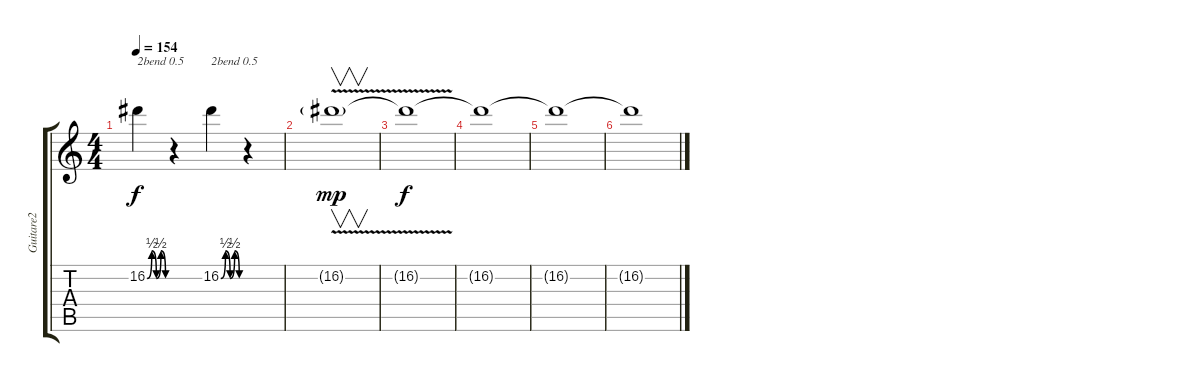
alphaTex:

\track ("Guitare2" "Guitare2") {instrument distortionguitar}
\staff {score tabs}
\tuning (E4 B3 G3 D3 A2 E2) {hide}
\ts (4 4)
\tempo 154
\clef g2
\ks c
16.2{be (custom 0 0 15 2 30 0 45 2 60 0)}.4{txt "2bend 0.5" dy f} r.4 16.2{be (custom 0 0 15 2 30 0 45 2 60 0)}.4{txt "2bend 0.5"} r.4 |
16.2{v g}.1{v dy mp} |
16.2{t}.1{dy f} |
16.2{t}.1{volume 0} |
16.2{t}.1 |
16.2{t}.1
